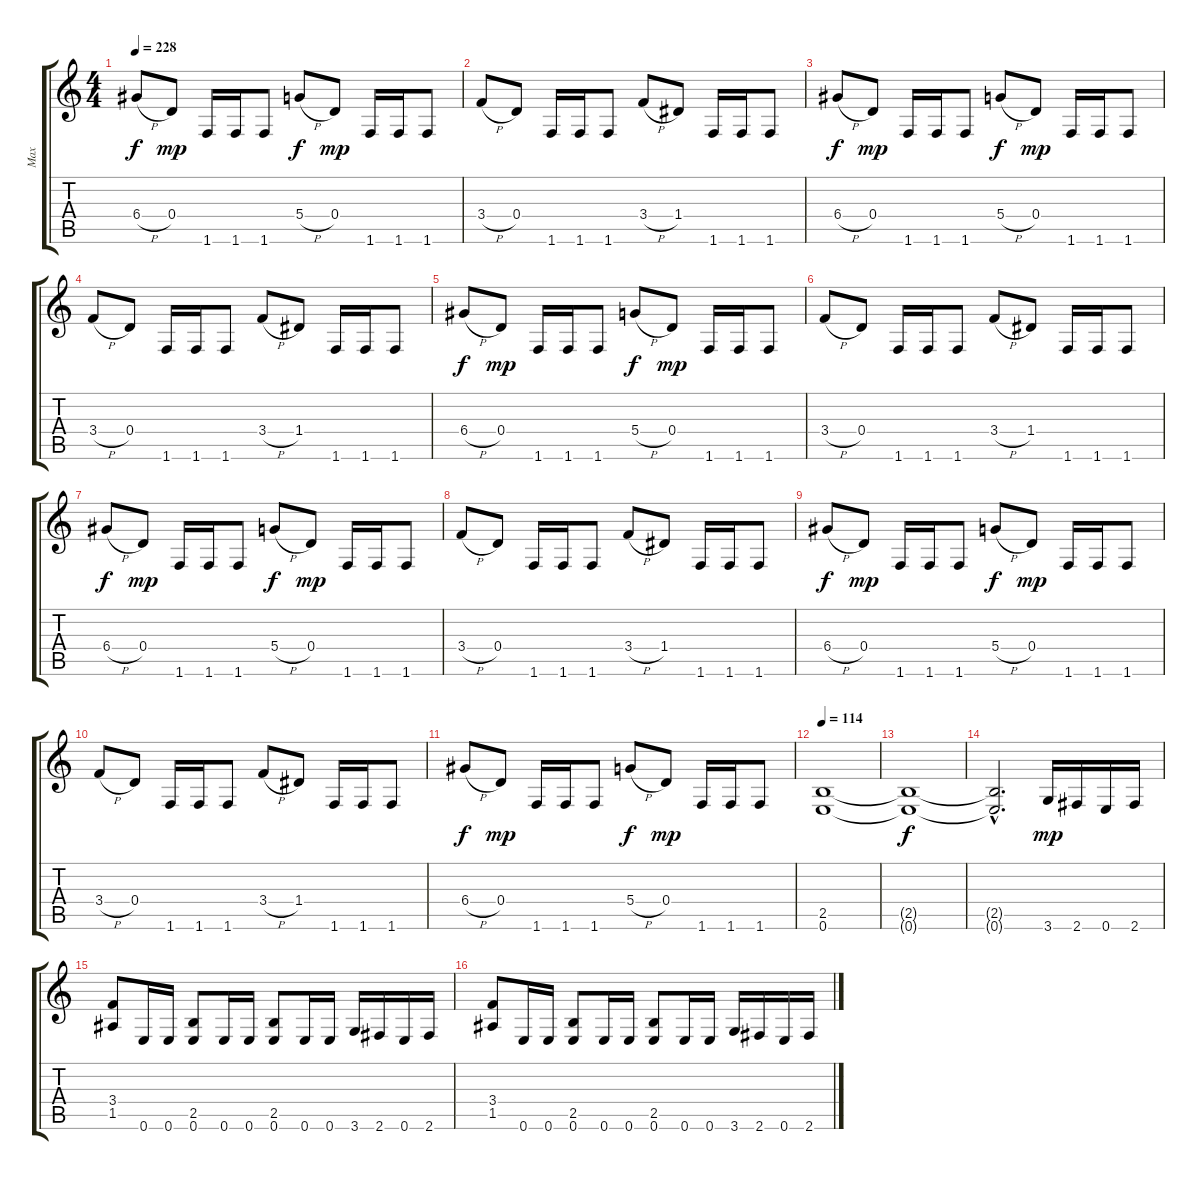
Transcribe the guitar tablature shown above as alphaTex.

\track ("Max" "Max") {instrument distortionguitar}
\staff {score tabs}
\tuning (E4 B3 G3 D3 A2 E2) {hide}
\ts (4 4)
\tempo 228
\clef g2
\ks c
6.4{h}.8{dy f} 0.4.8{dy mp} 1.6.16 1.6.16 1.6.8 5.4{h}.8{dy f} 0.4.8{dy mp} 1.6.16 1.6.16 1.6.8 |
3.4{h}.8 0.4.8 1.6.16 1.6.16 1.6.8 3.4{h}.8 1.4.8 1.6.16 1.6.16 1.6.8 |
6.4{h}.8{dy f} 0.4.8{dy mp} 1.6.16 1.6.16 1.6.8 5.4{h}.8{dy f} 0.4.8{dy mp} 1.6.16 1.6.16 1.6.8 |
3.4{h}.8 0.4.8 1.6.16 1.6.16 1.6.8 3.4{h}.8 1.4.8 1.6.16 1.6.16 1.6.8 |
6.4{h}.8{dy f} 0.4.8{dy mp} 1.6.16 1.6.16 1.6.8 5.4{h}.8{dy f} 0.4.8{dy mp} 1.6.16 1.6.16 1.6.8 |
3.4{h}.8 0.4.8 1.6.16 1.6.16 1.6.8 3.4{h}.8 1.4.8 1.6.16 1.6.16 1.6.8 |
6.4{h}.8{dy f} 0.4.8{dy mp} 1.6.16 1.6.16 1.6.8 5.4{h}.8{dy f} 0.4.8{dy mp} 1.6.16 1.6.16 1.6.8 |
3.4{h}.8 0.4.8 1.6.16 1.6.16 1.6.8 3.4{h}.8 1.4.8 1.6.16 1.6.16 1.6.8 |
6.4{h}.8{dy f} 0.4.8{dy mp} 1.6.16 1.6.16 1.6.8 5.4{h}.8{dy f} 0.4.8{dy mp} 1.6.16 1.6.16 1.6.8 |
3.4{h}.8 0.4.8 1.6.16 1.6.16 1.6.8 3.4{h}.8 1.4.8 1.6.16 1.6.16 1.6.8 |
6.4{h}.8{dy f} 0.4.8{dy mp} 1.6.16 1.6.16 1.6.8 5.4{h}.8{dy f} 0.4.8{dy mp} 1.6.16 1.6.16 1.6.8 |
\tempo 114
(2.5 0.6).1 |
(2.5{t} 0.6{t}).1{dy f} |
(2.5{hac t} 0.6{hac t}).2{d} 3.6.16{dy mp} 2.6.16 0.6.16 2.6.16 |
(3.4 1.5).8 0.6.16 0.6.16 (2.5 0.6).8 0.6.16 0.6.16 (2.5 0.6).8 0.6.16 0.6.16 3.6.16 2.6.16 0.6.16 2.6.16 |
(3.4 1.5).8 0.6.16 0.6.16 (2.5 0.6).8 0.6.16 0.6.16 (2.5 0.6).8 0.6.16 0.6.16 3.6.16 2.6.16 0.6.16 2.6.16
